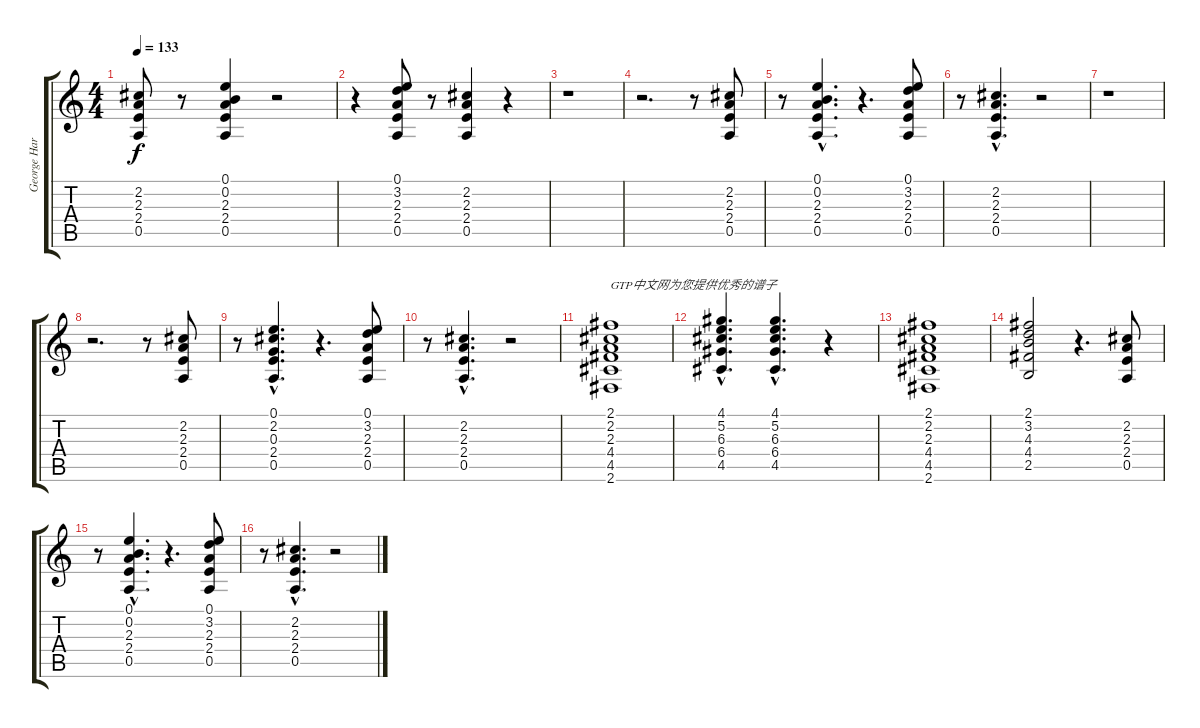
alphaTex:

\track ("George Harrison - Guitar I" "George Har") {instrument overdrivenguitar}
\staff {score tabs}
\tuning (E4 B3 G3 D3 A2 E2) {hide}
\ts (4 4)
\tempo 133
\clef g2
\ks c
(2.2 2.3 2.4 0.5).8{dy f instrument overdrivenguitar} r.8 (0.1 0.2 2.3 2.4 0.5).4 r.2 |
r.4 (0.1 3.2 2.3 2.4 0.5).8 r.8 (2.2 2.3 2.4 0.5).4 r.4 |
r.1 |
r.2{d} r.8 (2.2 2.3 2.4 0.5).8 |
r.8 (0.1{hac} 0.2{hac} 2.3{hac} 2.4{hac} 0.5{hac}).4{d} r.4{d} (0.1 3.2 2.3 2.4 0.5).8 |
r.8 (2.2{hac} 2.3{hac} 2.4{hac} 0.5{hac}).4{d} r.2 |
r.1 |
r.2{d} r.8 (2.2 2.3 2.4 0.5).8 |
r.8 (0.1{hac} 2.2{hac} 0.3{hac} 2.4{hac} 0.5{hac}).4{d} r.4{d} (0.1 3.2 2.3 2.4 0.5).8 |
r.8 (2.2{hac} 2.3{hac} 2.4{hac} 0.5{hac}).4{d} r.2 |
(2.1 2.2 2.3 4.4 4.5 2.6).1{txt "GTP中文网为您提供优秀的谱子"} |
(4.1{hac} 5.2{hac} 6.3{hac} 6.4{hac} 4.5{hac}).4{d} (4.1{hac} 5.2{hac} 6.3{hac} 6.4{hac} 4.5{hac}).4{d} r.4 |
(2.1 2.2 2.3 4.4 4.5 2.6).1 |
(2.1 3.2 4.3 4.4 2.5).2 r.4{d} (2.2 2.3 2.4 0.5).8 |
r.8 (0.1{hac} 0.2{hac} 2.3{hac} 2.4{hac} 0.5{hac}).4{d} r.4{d} (0.1 3.2 2.3 2.4 0.5).8 |
r.8 (2.2{hac} 2.3{hac} 2.4{hac} 0.5{hac}).4{d} r.2
